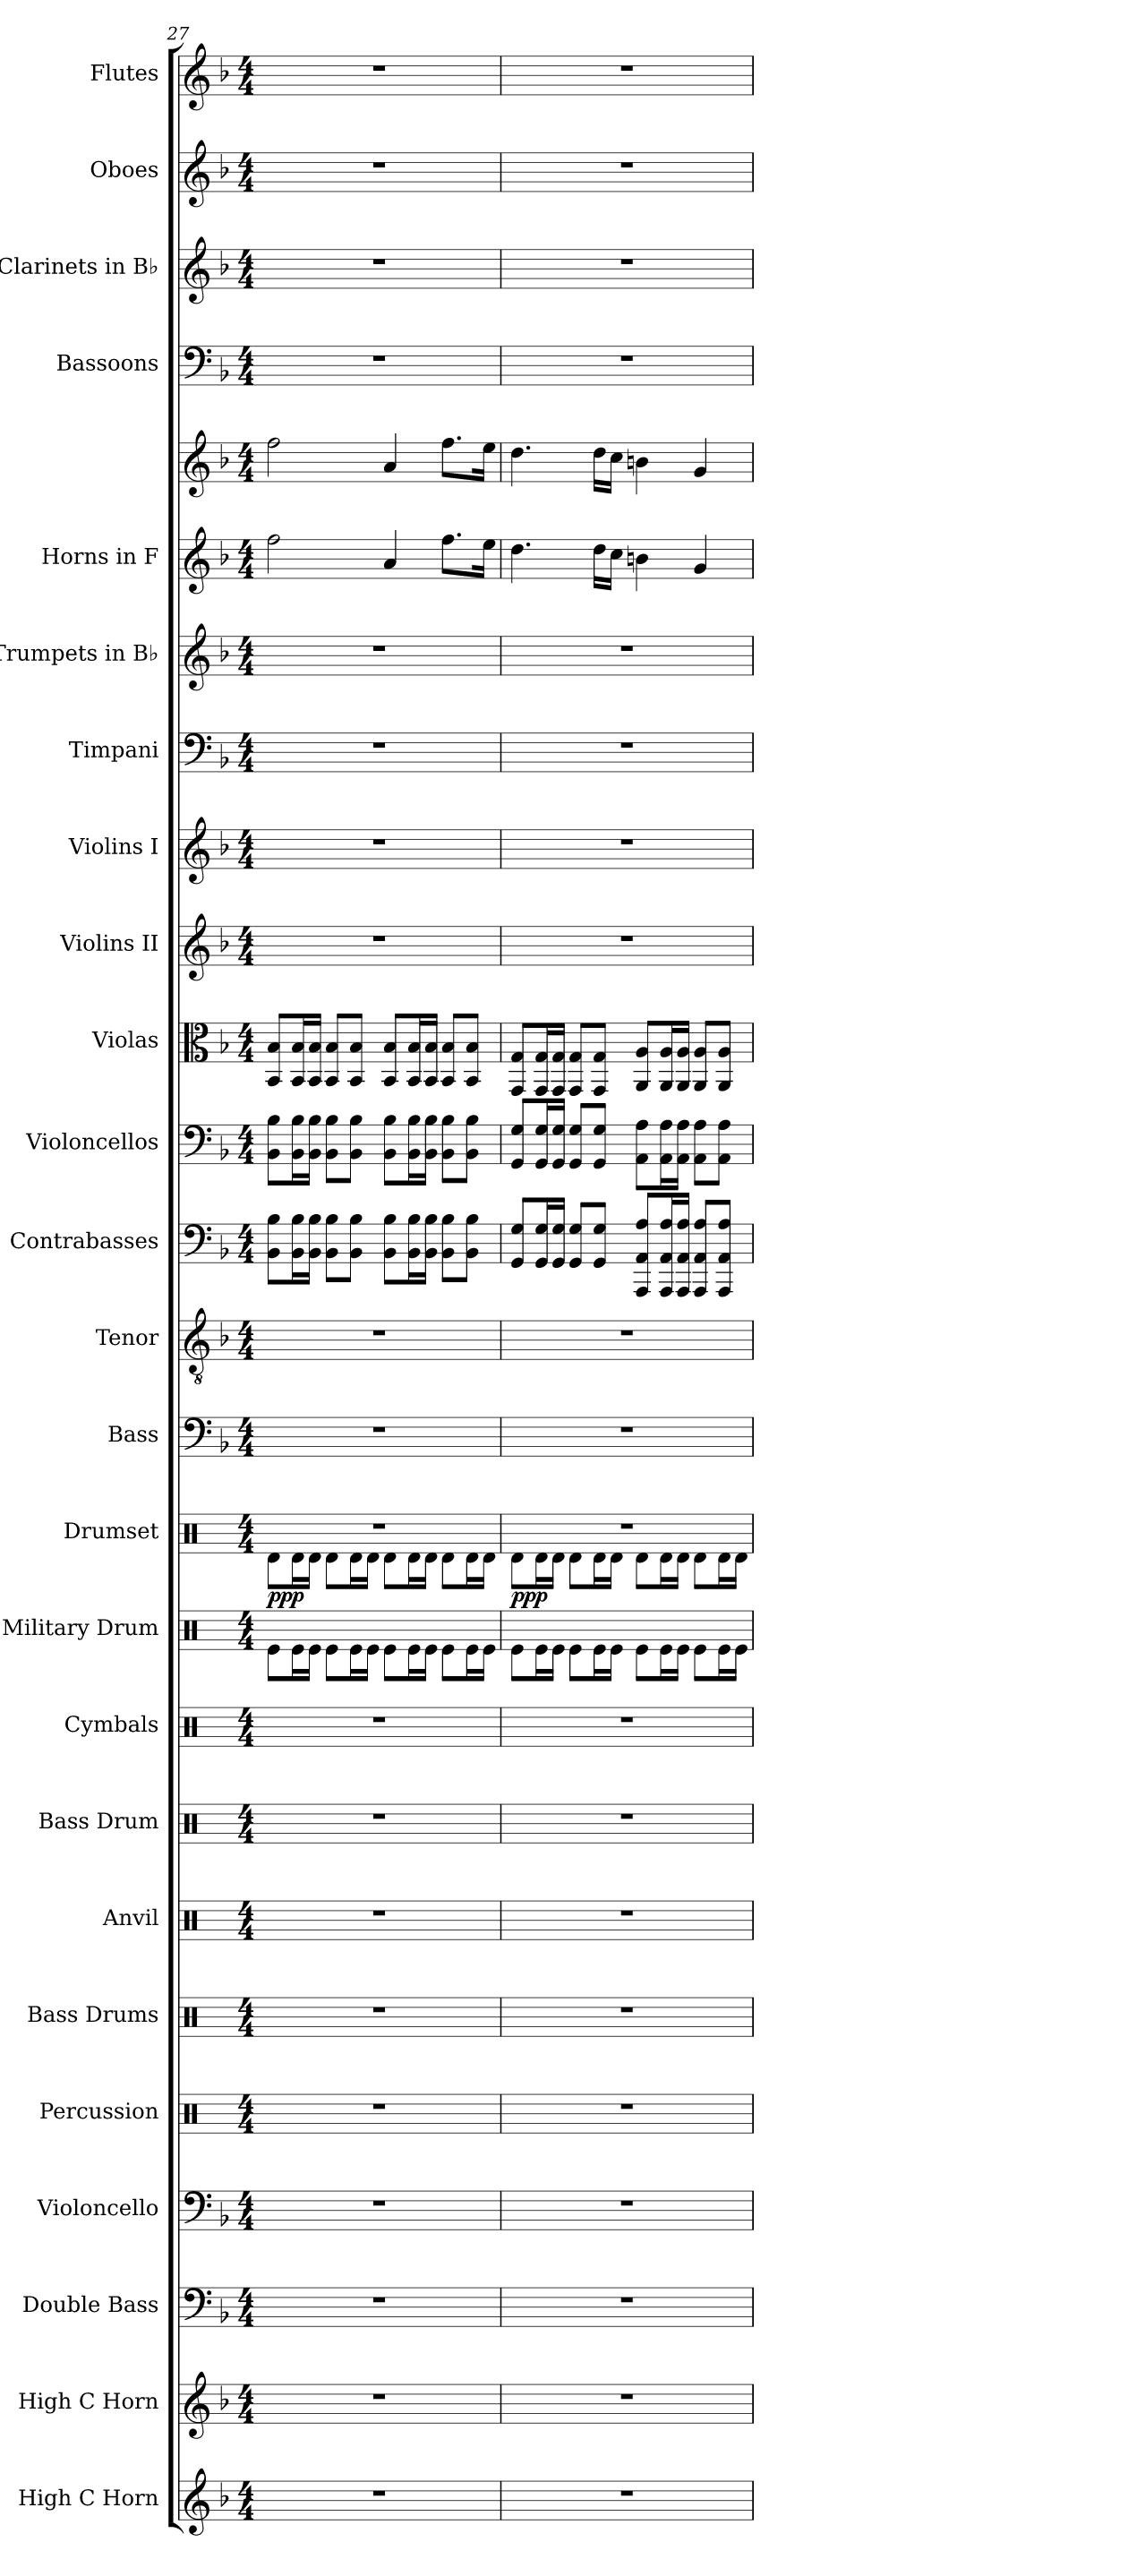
**kern	**kern	**kern	**kern	**kern	**kern	**kern	**kern	**kern	**kern	**kern	**dynam	**kern	**kern	**kern	**kern	**kern	**kern	**kern	**kern	**kern	**kern	**kern	**kern	**kern	**kern	**kern
*part25	*part24	*part23	*part22	*part21	*part20	*part19	*part18	*part17	*part16	*part15	*part15	*part14	*part13	*part12	*part11	*part10	*part9	*part8	*part7	*part6	*part5	*part5	*part4	*part3	*part2	*part1
*staff26	*staff25	*staff24	*staff23	*staff22	*staff21	*staff20	*staff19	*staff18	*staff17	*staff16	*staff16	*staff15	*staff14	*staff13	*staff12	*staff11	*staff10	*staff9	*staff8	*staff7	*staff6	*staff5	*staff4	*staff3	*staff2	*staff1
*I"High C Horn	*I"High C Horn	*I"Double Bass	*I"Violoncello	*I"Percussion	*I"Bass Drums	*I"Anvil	*I"Bass Drum	*I"Cymbals	*I"Military Drum	*I"Drumset	*	*I"Bass	*I"Tenor	*I"Contrabasses	*I"Violoncellos	*I"Violas	*I"Violins II	*I"Violins I	*I"Timpani	*I"Trumpets in B♭	*I"Horns in F	*	*I"Bassoons	*I"Clarinets in B♭	*I"Oboes	*I"Flutes
*I'H. C Hn.	*I'H. C Hn.	*I'Db.	*I'Vc.	*I'Perc.	*I'B.D.	*I'Anv.	*I'B. Dr.	*I'Cym.	*I'Mil. Dr.	*I'Drs.	*	*I'B.	*I'T.	*I'Cb.	*I'Vc.	*I'Vla.	*I'Vln. II	*I'Vln. I	*I'Timp.	*	*	*	*I'Bsn.	*	*I'Ob.	*I'Fl.
!!LO:PB:g=z
*clefG2	*clefG2	*clefF4	*clefF4	*clefX	*clefX	*clefX	*clefX	*clefX	*clefX	*clefX	*	*clefF4	*clefGv2	*clefF4	*clefF4	*clefC3	*clefG2	*clefG2	*clefF4	*clefG2	*clefG2	*clefG2	*clefF4	*clefG2	*clefG2	*clefG2
*ITrd7c12	*ITrd7c12	*ITrd7c12	*	*	*	*	*	*	*	*	*	*	*	*ITrd7c12	*	*	*	*	*	*ITrd1c2	*ITrd4c7	*ITrd4c7	*	*ITrd1c2	*	*
*k[b-]	*k[b-]	*k[b-]	*k[b-]	*k[]	*k[]	*k[]	*k[]	*k[]	*k[]	*k[]	*	*k[b-]	*k[b-]	*k[b-]	*k[b-]	*k[b-]	*k[b-]	*k[b-]	*k[b-]	*k[b-e-a-]	*k[b-e-]	*k[b-e-]	*k[b-]	*k[b-e-a-]	*k[b-]	*k[b-]
*M4/4	*M4/4	*M4/4	*M4/4	*M4/4	*M4/4	*M4/4	*M4/4	*M4/4	*M4/4	*M4/4	*	*M4/4	*M4/4	*M4/4	*M4/4	*M4/4	*M4/4	*M4/4	*M4/4	*M4/4	*M4/4	*M4/4	*M4/4	*M4/4	*M4/4	*M4/4
=27	=27	=27	=27	=27	=27	=27	=27	=27	=27	=27	=27	=27	=27	=27	=27	=27	=27	=27	=27	=27	=27	=27	=27	=27	=27	=27
*	*	*	*	*	*	*	*	*	*	*^	*	*	*	*	*	*	*	*	*	*	*	*	*	*	*	*
!	!	!	!	!	!	!	!	!	!	!	!	!LO:DY:b	!	!	!	!	!	!	!	!	!	!	!	!	!	!	!
1r	1r	1r	1r	1r	1r	1r	1r	1r	8Re\L	1r	8Rd\L	ppp	1r	1r	8BBB-\ 8BB-\L	8BB-\ 8B-\L	8BB-/ 8B-/L	1r	1r	1r	1r	2b-\	2b-\	1r	1r	1r	1r
.	.	.	.	.	.	.	.	.	16Re\L	.	16Rd\L	.	.	.	16BBB-\ 16BB-\L	16BB-\ 16B-\L	16BB-/ 16B-/L	.	.	.	.	.	.	.	.	.	.
.	.	.	.	.	.	.	.	.	16Re\JJ	.	16Rd\JJ	.	.	.	16BBB-\ 16BB-\JJ	16BB-\ 16B-\JJ	16BB-/ 16B-/JJ	.	.	.	.	.	.	.	.	.	.
.	.	.	.	.	.	.	.	.	8Re\L	.	8Rd\L	.	.	.	8BBB-\ 8BB-\L	8BB-\ 8B-\L	8BB-/ 8B-/L	.	.	.	.	.	.	.	.	.	.
.	.	.	.	.	.	.	.	.	16Re\L	.	16Rd\L	.	.	.	8BBB-\ 8BB-\J	8BB-\ 8B-\J	8BB-/ 8B-/J	.	.	.	.	.	.	.	.	.	.
.	.	.	.	.	.	.	.	.	16Re\JJ	.	16Rd\JJ	.	.	.	.	.	.	.	.	.	.	.	.	.	.	.	.
.	.	.	.	.	.	.	.	.	8Re\L	.	8Rd\L	.	.	.	8BBB-\ 8BB-\L	8BB-\ 8B-\L	8BB-/ 8B-/L	.	.	.	.	4d/	4d/	.	.	.	.
.	.	.	.	.	.	.	.	.	16Re\L	.	16Rd\L	.	.	.	16BBB-\ 16BB-\L	16BB-\ 16B-\L	16BB-/ 16B-/L	.	.	.	.	.	.	.	.	.	.
.	.	.	.	.	.	.	.	.	16Re\JJ	.	16Rd\JJ	.	.	.	16BBB-\ 16BB-\JJ	16BB-\ 16B-\JJ	16BB-/ 16B-/JJ	.	.	.	.	.	.	.	.	.	.
.	.	.	.	.	.	.	.	.	8Re\L	.	8Rd\L	.	.	.	8BBB-\ 8BB-\L	8BB-\ 8B-\L	8BB-/ 8B-/L	.	.	.	.	8.b-\L	8.b-\L	.	.	.	.
.	.	.	.	.	.	.	.	.	16Re\L	.	16Rd\L	.	.	.	8BBB-\ 8BB-\J	8BB-\ 8B-\J	8BB-/ 8B-/J	.	.	.	.	.	.	.	.	.	.
.	.	.	.	.	.	.	.	.	16Re\JJ	.	16Rd\JJ	.	.	.	.	.	.	.	.	.	.	16a\Jk	16a\Jk	.	.	.	.
=28	=28	=28	=28	=28	=28	=28	=28	=28	=28	=28	=28	=28	=28	=28	=28	=28	=28	=28	=28	=28	=28	=28	=28	=28	=28	=28	=28
!	!	!	!	!	!	!	!	!	!	!	!	!LO:DY:b	!	!	!	!	!	!	!	!	!	!	!	!	!	!	!
1r	1r	1r	1r	1r	1r	1r	1r	1r	8Re\L	1r	8Rd\L	ppp	1r	1r	8GGG/ 8GG/L	8GG/ 8G/L	8GG/ 8G/L	1r	1r	1r	1r	4.g\	4.g\	1r	1r	1r	1r
.	.	.	.	.	.	.	.	.	16Re\L	.	16Rd\L	.	.	.	16GGG/ 16GG/L	16GG/ 16G/L	16GG/ 16G/L	.	.	.	.	.	.	.	.	.	.
.	.	.	.	.	.	.	.	.	16Re\JJ	.	16Rd\JJ	.	.	.	16GGG/ 16GG/JJ	16GG/ 16G/JJ	16GG/ 16G/JJ	.	.	.	.	.	.	.	.	.	.
.	.	.	.	.	.	.	.	.	8Re\L	.	8Rd\L	.	.	.	8GGG/ 8GG/L	8GG/ 8G/L	8GG/ 8G/L	.	.	.	.	.	.	.	.	.	.
.	.	.	.	.	.	.	.	.	16Re\L	.	16Rd\L	.	.	.	8GGG/ 8GG/J	8GG/ 8G/J	8GG/ 8G/J	.	.	.	.	16g\LL	16g\LL	.	.	.	.
.	.	.	.	.	.	.	.	.	16Re\JJ	.	16Rd\JJ	.	.	.	.	.	.	.	.	.	.	16f\JJ	16f\JJ	.	.	.	.
.	.	.	.	.	.	.	.	.	8Re\L	.	8Rd\L	.	.	.	8AAAA/ 8AAA/ 8AA/L	8AA\ 8A\L	8AA/ 8A/L	.	.	.	.	4en\	4en\	.	.	.	.
.	.	.	.	.	.	.	.	.	16Re\L	.	16Rd\L	.	.	.	16AAAA/ 16AAA/ 16AA/L	16AA\ 16A\L	16AA/ 16A/L	.	.	.	.	.	.	.	.	.	.
.	.	.	.	.	.	.	.	.	16Re\JJ	.	16Rd\JJ	.	.	.	16AAAA/ 16AAA/ 16AA/JJ	16AA\ 16A\JJ	16AA/ 16A/JJ	.	.	.	.	.	.	.	.	.	.
.	.	.	.	.	.	.	.	.	8Re\L	.	8Rd\L	.	.	.	8AAAA/ 8AAA/ 8AA/L	8AA\ 8A\L	8AA/ 8A/L	.	.	.	.	4c/	4c/	.	.	.	.
.	.	.	.	.	.	.	.	.	16Re\L	.	16Rd\L	.	.	.	8AAAA/ 8AAA/ 8AA/J	8AA\ 8A\J	8AA/ 8A/J	.	.	.	.	.	.	.	.	.	.
.	.	.	.	.	.	.	.	.	16Re\JJ	.	16Rd\JJ	.	.	.	.	.	.	.	.	.	.	.	.	.	.	.	.
*	*	*	*	*	*	*	*	*	*	*v	*v	*	*	*	*	*	*	*	*	*	*	*	*	*	*	*	*
=	=	=	=	=	=	=	=	=	=	=	=	=	=	=	=	=	=	=	=	=	=	=	=	=	=	=
*-	*-	*-	*-	*-	*-	*-	*-	*-	*-	*-	*-	*-	*-	*-	*-	*-	*-	*-	*-	*-	*-	*-	*-	*-	*-	*-
